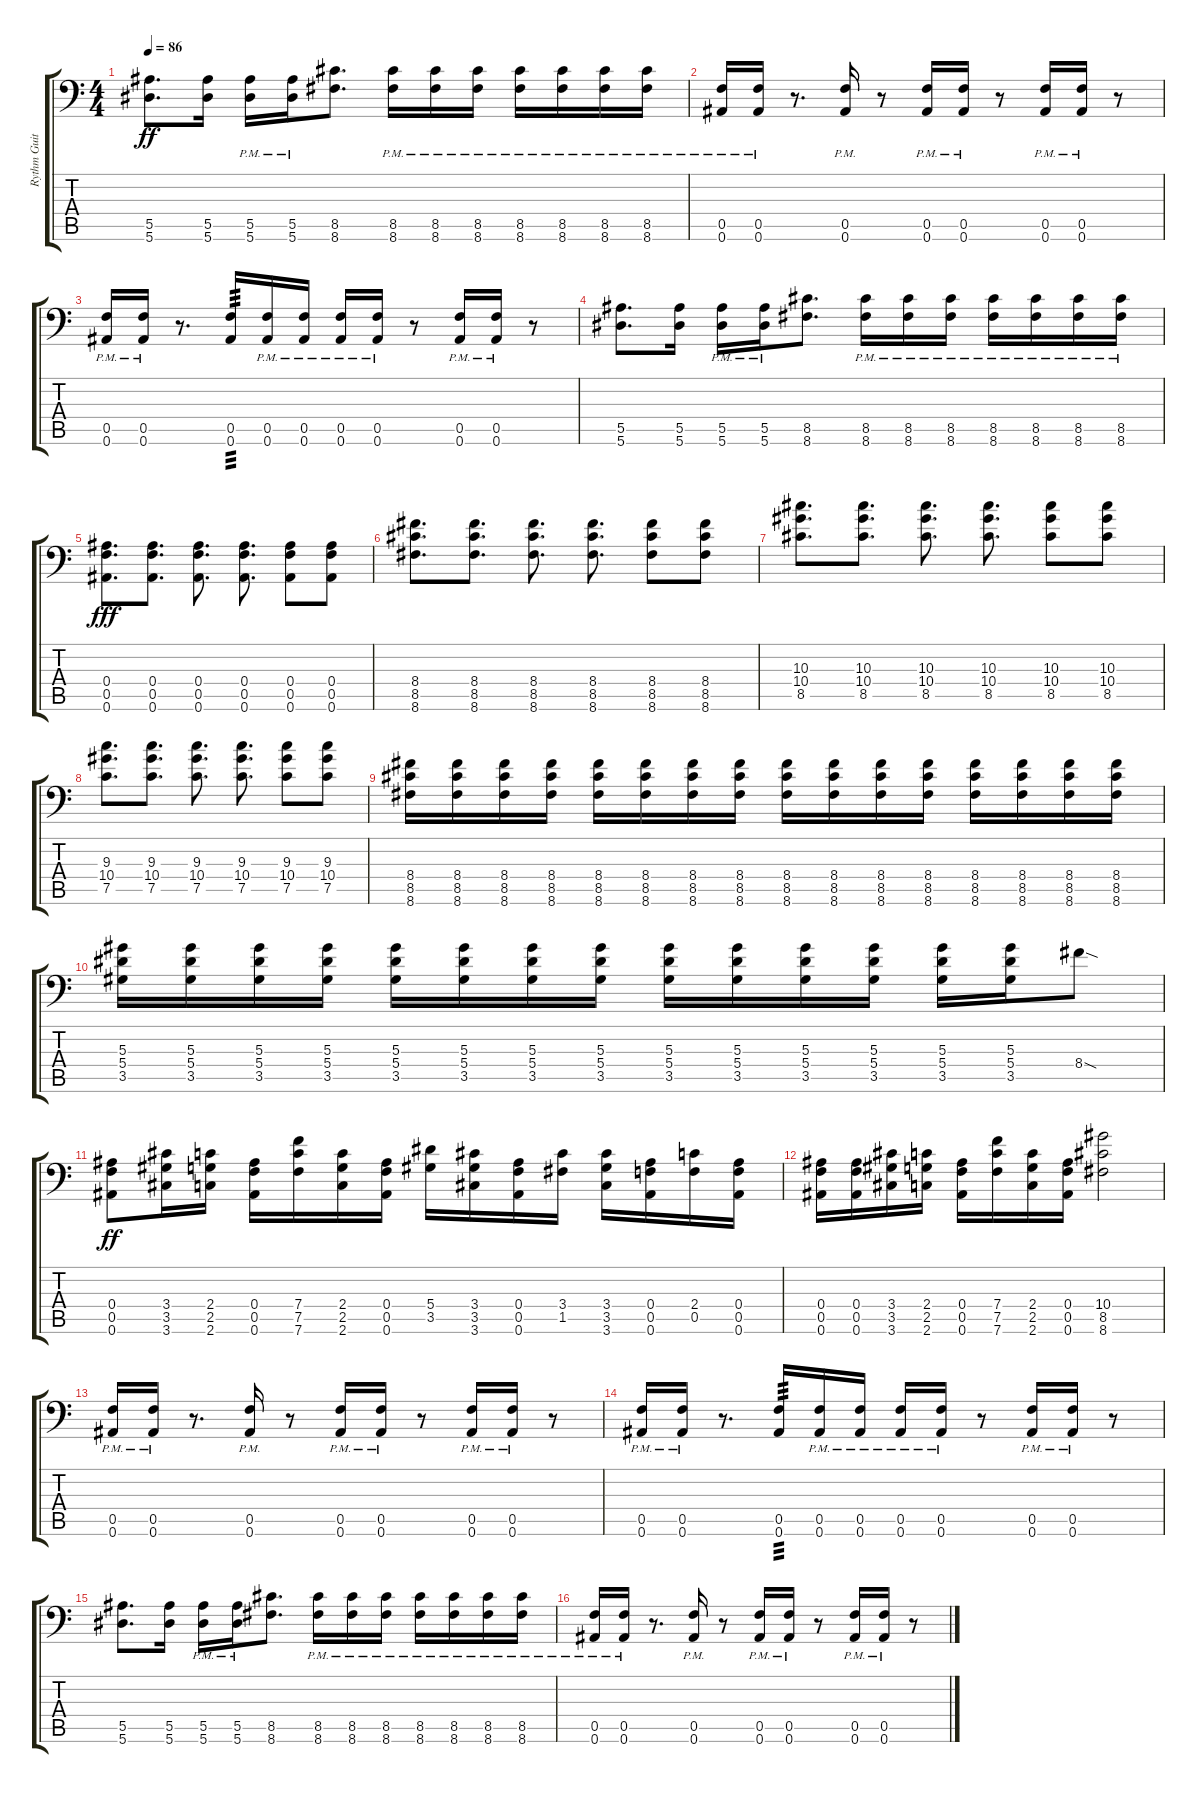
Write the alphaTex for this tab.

\track ("Rythm Guitar" "Rythm Guit") {instrument distortionguitar}
\staff {score tabs}
\tuning (C4 G3 Eb3 Bb2 F2 Bb1) {hide}
\ts (4 4)
\tempo 86
\clef f4
\ks c
(5.5 5.6).8{d dy ff} (5.5 5.6).16 (5.5{pm} 5.6{pm}).16 (5.5{pm} 5.6{pm}).16 (8.5 8.6).8{d} (8.5{pm} 8.6).16 (8.5{pm} 8.6).16 (8.5{pm} 8.6).16 (8.5{pm} 8.6).16 (8.5{pm} 8.6).16 (8.5{pm} 8.6).16 (8.5{pm} 8.6).16 |
(0.5{pm} 0.6{pm}).16 (0.5{pm} 0.6{pm}).16 r.8{d} (0.5{pm} 0.6{pm}).16 r.8 (0.5{pm} 0.6{pm}).16 (0.5{pm} 0.6{pm}).16 r.8 (0.5{pm} 0.6{pm}).16 (0.5{pm} 0.6{pm}).16 r.8 |
(0.5{pm} 0.6{pm}).16 (0.5{pm} 0.6{pm}).16 r.8{d} (0.5 0.6).16{tp 3} (0.5{pm} 0.6{pm}).16 (0.5{pm} 0.6{pm}).16 (0.5{pm} 0.6{pm}).16 (0.5{pm} 0.6{pm}).16 r.8 (0.5{pm} 0.6{pm}).16 (0.5{pm} 0.6{pm}).16 r.8 |
(5.5 5.6).8{d} (5.5 5.6).16 (5.5{pm} 5.6{pm}).16 (5.5{pm} 5.6{pm}).16 (8.5 8.6).8{d} (8.5{pm} 8.6).16 (8.5{pm} 8.6).16 (8.5{pm} 8.6).16 (8.5{pm} 8.6).16 (8.5{pm} 8.6).16 (8.5{pm} 8.6).16 (8.5{pm} 8.6).16 |
(0.4 0.5 0.6).8{d dy fff} (0.4 0.5 0.6).8{d} (0.4 0.5 0.6).8{d} (0.4 0.5 0.6).8{d} (0.4 0.5 0.6).8 (0.4 0.5 0.6).8 |
(8.4 8.5 8.6).8{d} (8.4 8.5 8.6).8{d} (8.4 8.5 8.6).8{d} (8.4 8.5 8.6).8{d} (8.4 8.5 8.6).8 (8.4 8.5 8.6).8 |
(10.3 10.4 8.5).8{d} (10.3 10.4 8.5).8{d} (10.3 10.4 8.5).8{d} (10.3 10.4 8.5).8{d} (10.3 10.4 8.5).8 (10.3 10.4 8.5).8 |
(9.3 10.4 7.5).8{d} (9.3 10.4 7.5).8{d} (9.3 10.4 7.5).8{d} (9.3 10.4 7.5).8{d} (9.3 10.4 7.5).8 (9.3 10.4 7.5).8 |
(8.4 8.5 8.6).16 (8.4 8.5 8.6).16 (8.4 8.5 8.6).16 (8.4 8.5 8.6).16 (8.4 8.5 8.6).16 (8.4 8.5 8.6).16 (8.4 8.5 8.6).16 (8.4 8.5 8.6).16 (8.4 8.5 8.6).16 (8.4 8.5 8.6).16 (8.4 8.5 8.6).16 (8.4 8.5 8.6).16 (8.4 8.5 8.6).16 (8.4 8.5 8.6).16 (8.4 8.5 8.6).16 (8.4 8.5 8.6).16 |
(5.3 5.4 3.5).16 (5.3 5.4 3.5).16 (5.3 5.4 3.5).16 (5.3 5.4 3.5).16 (5.3 5.4 3.5).16 (5.3 5.4 3.5).16 (5.3 5.4 3.5).16 (5.3 5.4 3.5).16 (5.3 5.4 3.5).16 (5.3 5.4 3.5).16 (5.3 5.4 3.5).16 (5.3 5.4 3.5).16 (5.3 5.4 3.5).16 (5.3 5.4 3.5).16 8.4{sod}.8 |
(0.4 0.5 0.6).8{dy ff} (3.4 3.5 3.6).16 (2.4 2.5 2.6).16 (0.4 0.5 0.6).16 (7.4 7.5 7.6).16 (2.4 2.5 2.6).16 (0.4 0.5 0.6).16 (5.4 3.5).16 (3.4 3.5 3.6).16 (0.4 0.5 0.6).16 (3.4 1.5).16 (3.4 3.5 3.6).16 (0.4 0.5 0.6).16 (2.4 0.5).16 (0.4 0.5 0.6).16 |
(0.4 0.5 0.6).16 (0.4 0.5 0.6).16 (3.4 3.5 3.6).16 (2.4 2.5 2.6).16 (0.4 0.5 0.6).16 (7.4 7.5 7.6).16 (2.4 2.5 2.6).16 (0.4 0.5 0.6).16 (10.4 8.5 8.6).2 |
(0.5{pm} 0.6{pm}).16 (0.5{pm} 0.6{pm}).16 r.8{d} (0.5{pm} 0.6{pm}).16 r.8 (0.5{pm} 0.6{pm}).16 (0.5{pm} 0.6{pm}).16 r.8 (0.5{pm} 0.6{pm}).16 (0.5{pm} 0.6{pm}).16 r.8 |
(0.5{pm} 0.6{pm}).16 (0.5{pm} 0.6{pm}).16 r.8{d} (0.5 0.6).16{tp 3} (0.5{pm} 0.6{pm}).16 (0.5{pm} 0.6{pm}).16 (0.5{pm} 0.6{pm}).16 (0.5{pm} 0.6{pm}).16 r.8 (0.5{pm} 0.6{pm}).16 (0.5{pm} 0.6{pm}).16 r.8 |
(5.5 5.6).8{d} (5.5 5.6).16 (5.5{pm} 5.6{pm}).16 (5.5{pm} 5.6{pm}).16 (8.5 8.6).8{d} (8.5{pm} 8.6).16 (8.5{pm} 8.6).16 (8.5{pm} 8.6).16 (8.5{pm} 8.6).16 (8.5{pm} 8.6).16 (8.5{pm} 8.6).16 (8.5{pm} 8.6).16 |
(0.5{pm} 0.6{pm}).16 (0.5{pm} 0.6{pm}).16 r.8{d} (0.5{pm} 0.6{pm}).16 r.8 (0.5{pm} 0.6{pm}).16 (0.5{pm} 0.6{pm}).16 r.8 (0.5{pm} 0.6{pm}).16 (0.5{pm} 0.6{pm}).16 r.8
